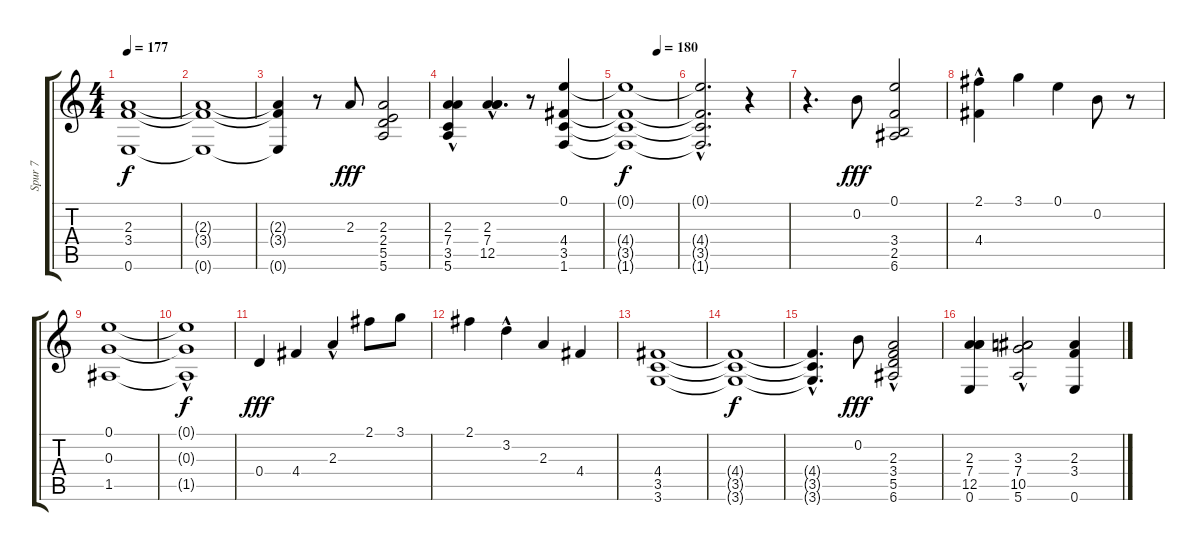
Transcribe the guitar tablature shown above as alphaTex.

\track ("Spur 7" "Spur 7") {instrument acousticguitarsteel}
\staff {score tabs}
\tuning (E4 B3 G3 D3 A2 E2) {hide}
\ts (4 4)
\tempo 177
\clef g2
\ks c
(2.3{t} 3.4{t} 0.6{t}).1{dy f} |
(2.3{t} 3.4{t} 0.6{t}).1 |
(2.3{t} 3.4{t} 0.6{t}).4 r.8 2.3.8{dy fff} (2.3 2.4 5.5 5.6).2 |
(2.3 7.4 3.5 5.6{hac}).4 (2.3{hac} 7.4{hac} 12.5{hac}).4{d} r.8 (0.1 4.4 3.5 1.6).4 |
\tempo (180 0.625)
(0.1{t} 4.4{t} 3.5{t} 1.6{t}).1{dy f} |
(0.1{hac t} 4.4{hac t} 3.5{hac t} 1.6{hac t}).2{d} r.4 |
r.4{d} 0.2.8{dy fff} (0.1 3.4 2.5 6.6).2 |
(2.1{hac} 4.4{hac}).4 3.1.4 0.1.4 0.2.8 r.8 |
(0.1 0.3 1.5).1 |
(0.1{t} 0.3{t} 1.5{hac t}).1{dy f} |
0.4.4{dy fff} 4.4.4 2.3{hac}.4 2.1.8 3.1.8 |
2.1.4 3.2{hac}.4 2.3.4 4.4.4 |
(4.4 3.5 3.6).1 |
(4.4{t} 3.5{t} 3.6{t}).1{dy f} |
(4.4{hac t} 3.5{hac t} 3.6{t}).4{d} 0.2.8{dy fff} (2.3 3.4 5.5 6.6{hac}).2 |
(2.3 7.4 12.5 0.6).4 (3.3 7.4 10.5{hac} 5.6{hac}).2 (2.3 3.4 0.6).4
